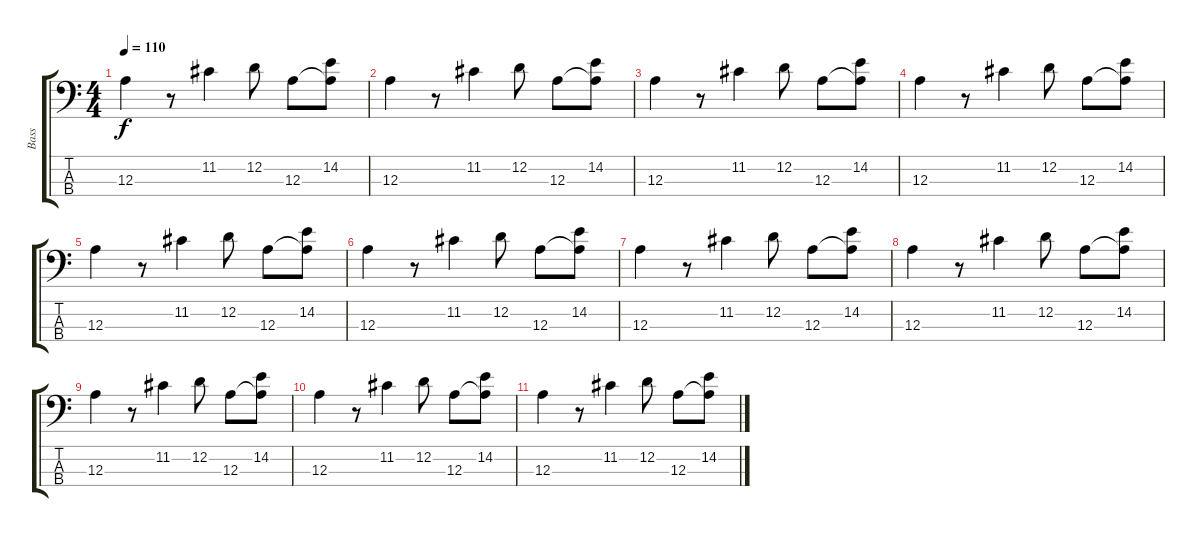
\track ("Bass" "Bass") {instrument electricbasspick}
\staff {score tabs}
\tuning (G2 D2 A1 E1) {hide}
\ts (4 4)
\tempo 110
\clef f4
\ks c
12.3.4{dy f} r.8 11.2.4 12.2.8 12.3.8 (14.2 12.3{t}).8 |
12.3.4 r.8 11.2.4 12.2.8 12.3.8 (14.2 12.3{t}).8 |
12.3.4 r.8 11.2.4 12.2.8 12.3.8 (14.2 12.3{t}).8 |
12.3.4 r.8 11.2.4 12.2.8 12.3.8 (14.2 12.3{t}).8 |
12.3.4 r.8 11.2.4 12.2.8 12.3.8 (14.2 12.3{t}).8 |
12.3.4 r.8 11.2.4 12.2.8 12.3.8 (14.2 12.3{t}).8 |
12.3.4 r.8 11.2.4 12.2.8 12.3.8 (14.2 12.3{t}).8 |
12.3.4 r.8 11.2.4 12.2.8 12.3.8 (14.2 12.3{t}).8 |
12.3.4 r.8 11.2.4 12.2.8 12.3.8 (14.2 12.3{t}).8 |
12.3.4 r.8 11.2.4 12.2.8 12.3.8 (14.2 12.3{t}).8 |
12.3.4 r.8 11.2.4 12.2.8 12.3.8 (14.2 12.3{t}).8
